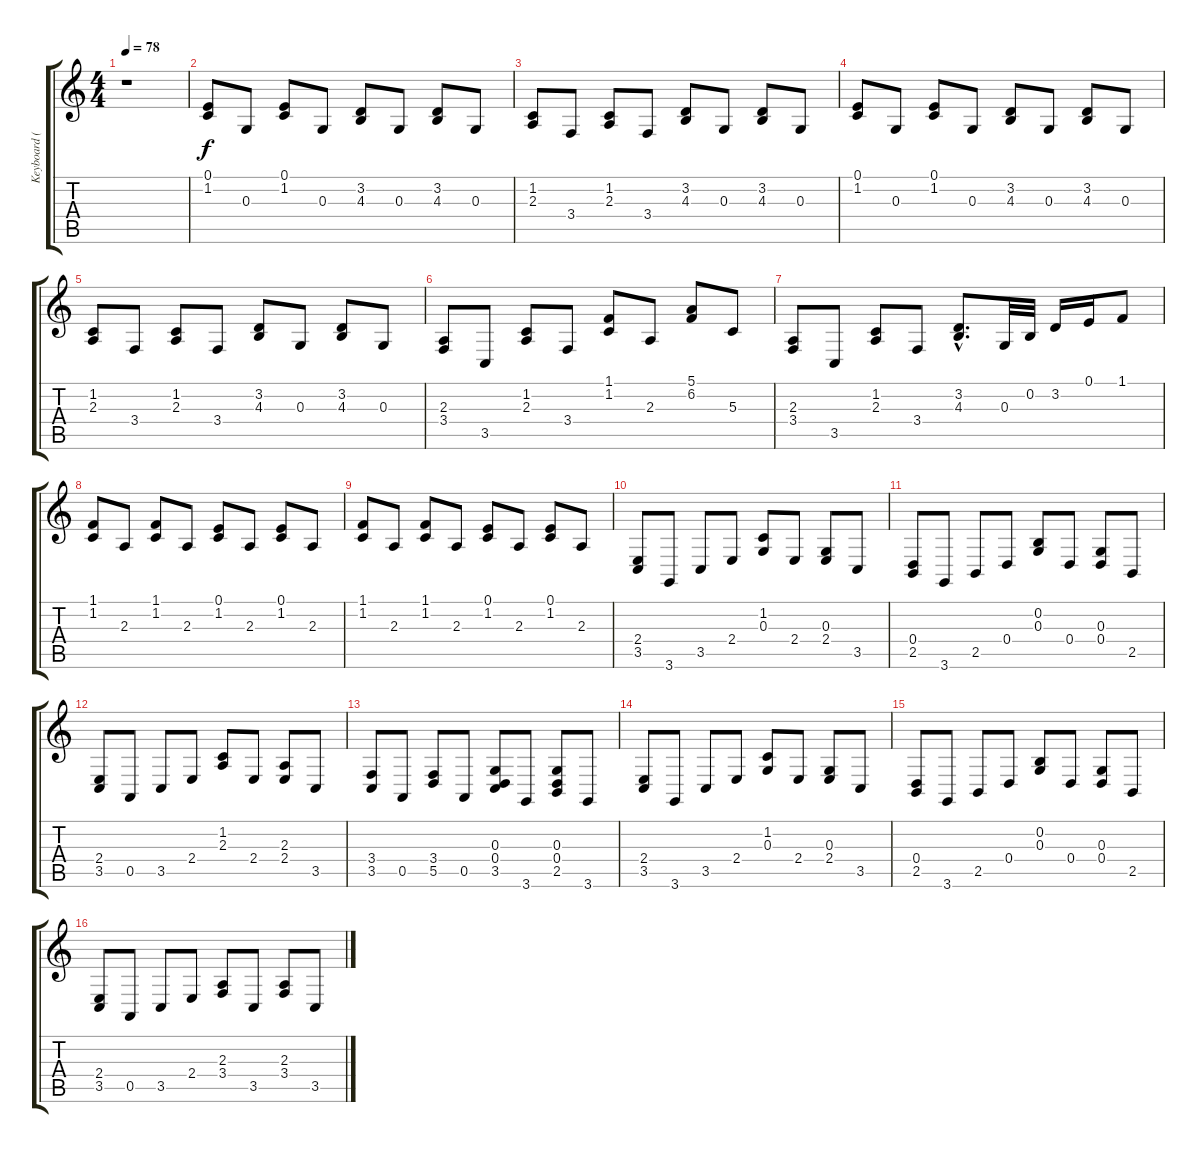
\track ("Keyboard (R)" "Keyboard (") {instrument acousticgrandpiano}
\staff {score tabs}
\tuning (E4 B3 G3 D3 A2 E2) {hide}
\ts (4 4)
\tempo 78
\clef g2
\ks c
r.1{dy f instrument acousticgrandpiano} |
(0.1 1.2).8 0.3.8 (0.1 1.2).8 0.3.8 (3.2 4.3).8 0.3.8 (3.2 4.3).8 0.3.8 |
(1.2 2.3).8 3.4.8 (1.2 2.3).8 3.4.8 (3.2 4.3).8 0.3.8 (3.2 4.3).8 0.3.8 |
(0.1 1.2).8 0.3.8 (0.1 1.2).8 0.3.8 (3.2 4.3).8 0.3.8 (3.2 4.3).8 0.3.8 |
(1.2 2.3).8 3.4.8 (1.2 2.3).8 3.4.8 (3.2 4.3).8 0.3.8 (3.2 4.3).8 0.3.8 |
(2.3 3.4).8 3.5.8 (1.2 2.3).8 3.4.8 (1.1 1.2).8 2.3.8 (5.1 6.2).8 5.3.8 |
(2.3 3.4).8 3.5.8 (1.2 2.3).8 3.4.8 (3.2{hac} 4.3{hac}).8{d} 0.3.32 0.2.32 3.2.16 0.1.16 1.1.8 |
(1.1 1.2).8 2.3.8 (1.1 1.2).8 2.3.8 (0.1 1.2).8 2.3.8 (0.1 1.2).8 2.3.8 |
(1.1 1.2).8 2.3.8 (1.1 1.2).8 2.3.8 (0.1 1.2).8 2.3.8 (0.1 1.2).8 2.3.8 |
(2.4 3.5).8 3.6.8 3.5.8 2.4.8 (1.2 0.3).8 2.4.8 (0.3 2.4).8 3.5.8 |
(0.4 2.5).8 3.6.8 2.5.8 0.4.8 (0.2 0.3).8 0.4.8 (0.3 0.4).8 2.5.8 |
(2.4 3.5).8 0.5.8 3.5.8 2.4.8 (1.2 2.3).8 2.4.8 (2.3 2.4).8 3.5.8 |
(3.4 3.5).8 0.5.8 (3.4 5.5).8 0.5.8 (0.3 0.4 3.5).8 3.6.8 (0.3 0.4 2.5).8 3.6.8 |
(2.4 3.5).8 3.6.8 3.5.8 2.4.8 (1.2 0.3).8 2.4.8 (0.3 2.4).8 3.5.8 |
(0.4 2.5).8 3.6.8 2.5.8 0.4.8 (0.2 0.3).8 0.4.8 (0.3 0.4).8 2.5.8 |
(2.4 3.5).8 0.5.8 3.5.8 2.4.8 (2.3 3.4).8 3.5.8 (2.3 3.4).8 3.5.8
